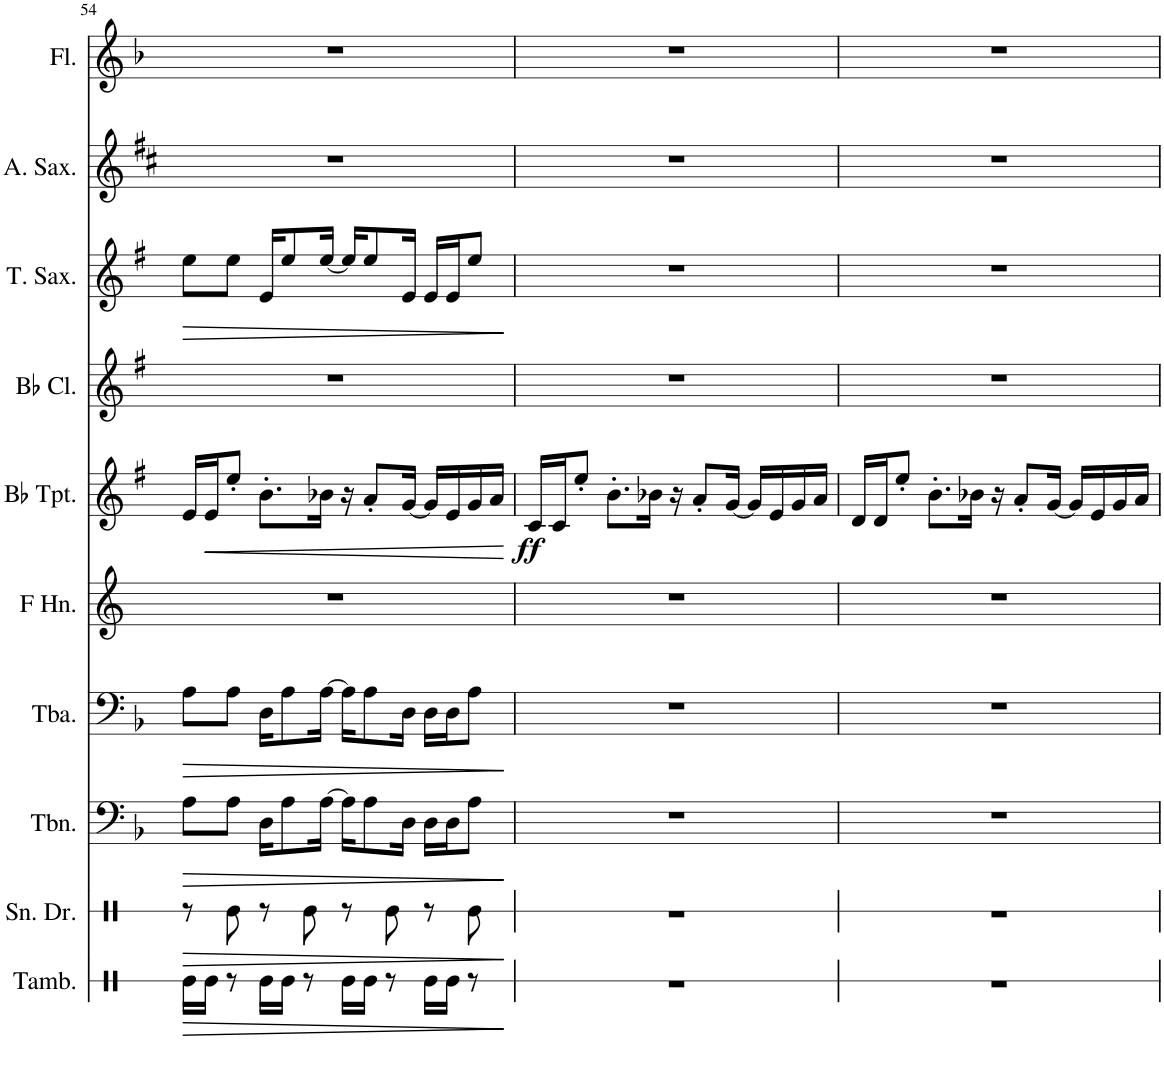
**kern	**dynam	**kern	**dynam	**kern	**dynam	**kern	**dynam	**kern	**kern	**dynam	**kern	**kern	**dynam	**kern	**kern
*part10	*part10	*part9	*part9	*part8	*part8	*part7	*part7	*part6	*part5	*part5	*part4	*part3	*part3	*part2	*part1
*staff10	*staff10	*staff9	*staff9	*staff8	*staff8	*staff7	*staff7	*staff6	*staff5	*staff5	*staff4	*staff3	*staff3	*staff2	*staff1
*I"Tambourine	*	*I"Snare Drum	*	*I"Trombone	*	*I"Tuba	*	*I"Horn in F	*I"Bb Trumpet	*	*I"Bb Clarinet	*I"Tenor Saxophone	*	*I"Alto Saxophone	*I"Flute
*I'Tamb.	*	*I'Sn. Dr.	*	*I'Tbn.	*	*I'Tba.	*	*	*I'Bb Tpt.	*	*I'Bb Cl.	*I'T. Sax.	*	*I'A. Sax.	*I'Fl.
!!LO:PB:g=z
*clefX	*	*clefX	*	*clefF4	*	*clefF4	*	*clefG2	*clefG2	*	*clefG2	*clefG2	*	*clefG2	*clefG2
*	*	*	*	*	*	*	*	*Trd4c7	*Trd1c2	*	*Trd1c2	*Trd8c14	*	*Trd5c9	*
*k[]	*	*k[]	*	*k[b-]	*	*k[b-]	*	*k[]	*k[f#]	*	*k[f#]	*k[f#]	*	*k[f#c#]	*k[b-]
*M4/4	*	*M4/4	*	*M4/4	*	*M4/4	*	*M4/4	*M4/4	*	*M4/4	*M4/4	*	*M4/4	*M4/4
=54	=54	=54	=54	=54	=54	=54	=54	=54	=54	=54	=54	=54	=54	=54	=54
!	!LO:HP:b	!	!LO:HP:b	!	!LO:HP:b	!	!LO:HP:b	!	!	!	!	!	!LO:HP:b	!	!
16Re\LL	>	8r	>	8A\L	>	8A\L	>	1r	16e/LL	.	1r	8ee\L	>	1r	1r
!	!	!	!	!	!	!	!	!	!	!LO:HP:b	!	!	!	!	!
16Re\JJ	.	.	.	.	.	.	.	.	16e/J	<	.	.	.	.	.
8r	.	8Re\	.	8A\J	.	8A\J	.	.	8ee'/J	.	.	8ee\J	.	.	.
16Re\LL	.	8r	.	16D\KL	.	16D\KL	.	.	8.b'\L	.	.	16e/KL	.	.	.
16Re\JJ	.	.	.	8A\	.	8A\	.	.	.	.	.	8ee/	.	.	.
8r	.	8Re\	.	.	.	.	.	.	.	.	.	.	.	.	.
.	.	.	.	[16A\Jk	.	[16A\Jk	.	.	16b-X\Jk	.	.	[16ee/Jk	.	.	.
16Re\LL	.	8r	.	16A\KL]	.	16A\KL]	.	.	16r	.	.	16ee/KL]	.	.	.
16Re\JJ	.	.	.	8A\	.	8A\	.	.	8a'/L	.	.	8ee/	.	.	.
8r	.	8Re\	.	.	.	.	.	.	.	.	.	.	.	.	.
.	.	.	.	16D\Jk	.	16D\Jk	.	.	[16g/Jk	.	.	16e/Jk	.	.	.
16Re\LL	.	8r	.	16D\LL	.	16D\LL	.	.	16g/LL]	.	.	16e/LL	.	.	.
16Re\JJ	.	.	.	16D\J	.	16D\J	.	.	16e/	.	.	16e/J	.	.	.
8r	.	8Re\	.	8A\J	.	8A\J	.	.	16g/	.	.	8ee/J	.	.	.
.	.	.	.	.	.	.	.	.	16a/JJ	.	.	.	.	.	.
.	]	.	]	.	]	.	]	.	.	[	.	.	]	.	.
=55	=55	=55	=55	=55	=55	=55	=55	=55	=55	=55	=55	=55	=55	=55	=55
!	!	!	!	!	!	!	!	!	!	!LO:DY:b	!	!	!	!	!
1r	.	1r	.	1r	.	1r	.	1r	16c/LL	ff	1r	1r	.	1r	1r
.	.	.	.	.	.	.	.	.	16c/J	.	.	.	.	.	.
.	.	.	.	.	.	.	.	.	8ee'/J	.	.	.	.	.	.
.	.	.	.	.	.	.	.	.	8.b'\L	.	.	.	.	.	.
.	.	.	.	.	.	.	.	.	16b-X\Jk	.	.	.	.	.	.
.	.	.	.	.	.	.	.	.	16r	.	.	.	.	.	.
.	.	.	.	.	.	.	.	.	8a'/L	.	.	.	.	.	.
.	.	.	.	.	.	.	.	.	[16g/Jk	.	.	.	.	.	.
.	.	.	.	.	.	.	.	.	16g/LL]	.	.	.	.	.	.
.	.	.	.	.	.	.	.	.	16e/	.	.	.	.	.	.
.	.	.	.	.	.	.	.	.	16g/	.	.	.	.	.	.
.	.	.	.	.	.	.	.	.	16a/JJ	.	.	.	.	.	.
=56	=56	=56	=56	=56	=56	=56	=56	=56	=56	=56	=56	=56	=56	=56	=56
1r	.	1r	.	1r	.	1r	.	1r	16d/LL	.	1r	1r	.	1r	1r
.	.	.	.	.	.	.	.	.	16d/J	.	.	.	.	.	.
.	.	.	.	.	.	.	.	.	8ee'/J	.	.	.	.	.	.
.	.	.	.	.	.	.	.	.	8.b'\L	.	.	.	.	.	.
.	.	.	.	.	.	.	.	.	16b-X\Jk	.	.	.	.	.	.
.	.	.	.	.	.	.	.	.	16r	.	.	.	.	.	.
.	.	.	.	.	.	.	.	.	8a'/L	.	.	.	.	.	.
.	.	.	.	.	.	.	.	.	[16g/Jk	.	.	.	.	.	.
.	.	.	.	.	.	.	.	.	16g/LL]	.	.	.	.	.	.
.	.	.	.	.	.	.	.	.	16e/	.	.	.	.	.	.
.	.	.	.	.	.	.	.	.	16g/	.	.	.	.	.	.
.	.	.	.	.	.	.	.	.	16a/JJ	.	.	.	.	.	.
=	=	=	=	=	=	=	=	=	=	=	=	=	=	=	=
*-	*-	*-	*-	*-	*-	*-	*-	*-	*-	*-	*-	*-	*-	*-	*-
